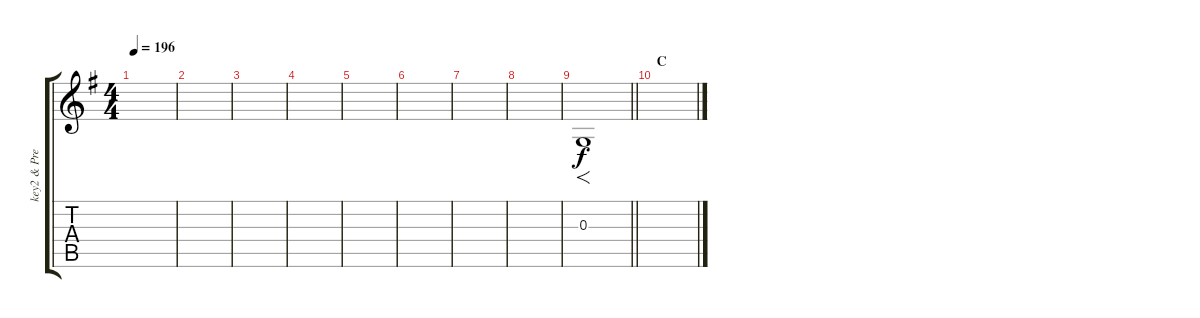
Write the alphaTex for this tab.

\track ("key2 & Precussion" "key2 & Pre") {instrument stringensemble1}
\staff {score tabs}
\tuning (E4 B3 G3 D3 A2 E2) {hide}
\ts (4 4)
\tempo 196
\clef g2
\ks g
|
|
|
|
|
|
|
|
\barLineRight lightlight
0.3.1{f instrument reversecymbal} |
\section ("" "C")
